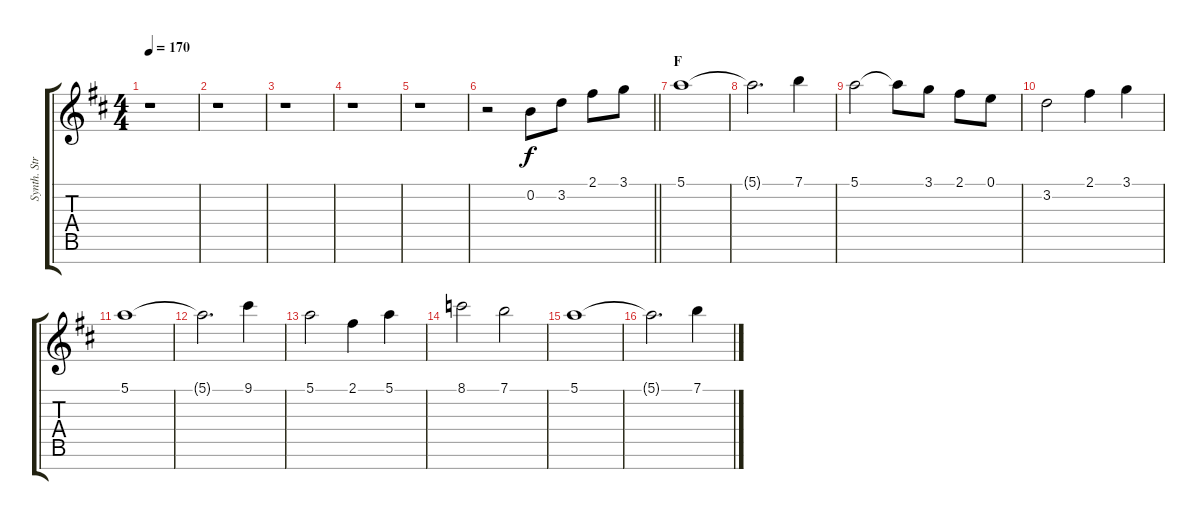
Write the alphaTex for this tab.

\track ("Synth. Strings" "Synth. Str") {instrument stringensemble1}
\staff {score tabs}
\tuning (E5 B4 G4 D4 A3 E3 B2) {hide}
\ts (4 4)
\tempo 170
\clef g2
\ks d
r.1{dy f} |
r.1 |
r.1 |
r.1 |
r.1 |
\barLineRight lightlight
r.2 0.2.8 3.2.8 2.1.8 3.1.8 |
\section ("" "F")
5.1.1 |
5.1{t}.2{d} 7.1.4 |
5.1.2 5.1{t}.8 3.1.8 2.1.8 0.1.8 |
3.2.2 2.1.4 3.1.4 |
5.1.1 |
5.1{t}.2{d} 9.1.4 |
5.1.2 2.1.4 5.1.4 |
8.1.2 7.1.2 |
5.1.1 |
5.1{t}.2{d} 7.1.4
